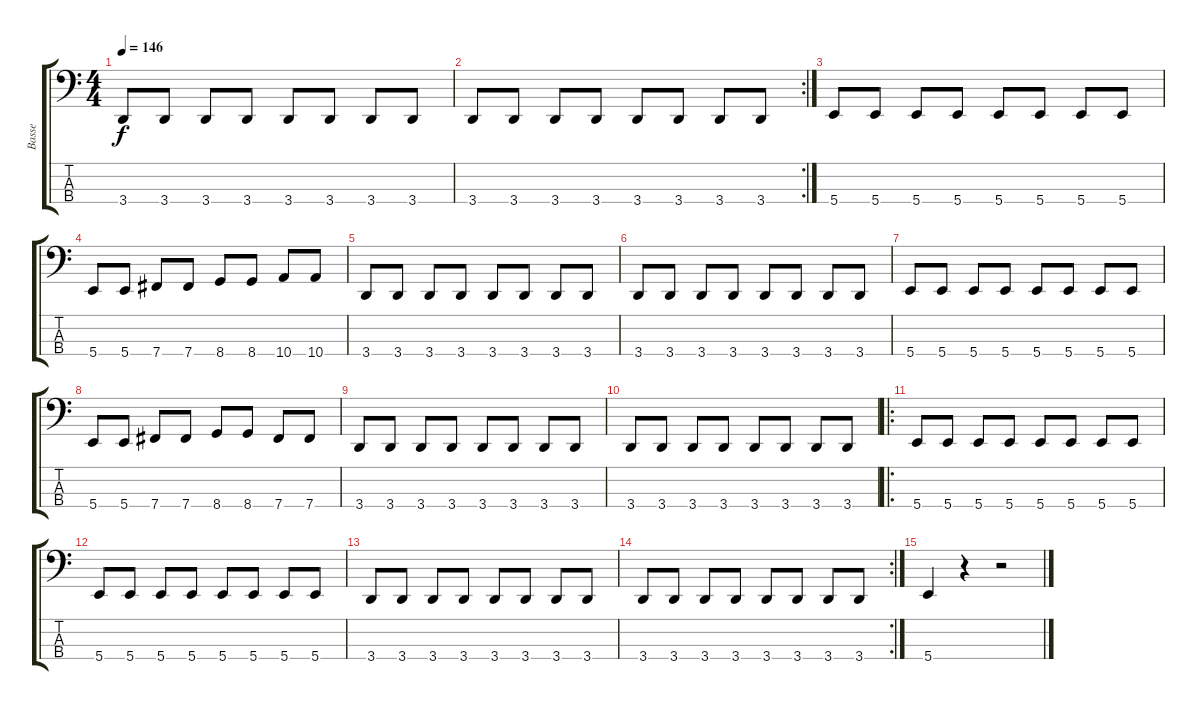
\track ("Basse" "Basse") {instrument electricbassfinger}
\staff {score tabs}
\tuning (D2 A1 E1 B0) {hide}
\ts (4 4)
\tempo 146
\clef f4
\ks c
3.4.8{dy f} 3.4.8 3.4.8 3.4.8 3.4.8 3.4.8 3.4.8 3.4.8 |
\rc 2
3.4.8 3.4.8 3.4.8 3.4.8 3.4.8 3.4.8 3.4.8 3.4.8 |
5.4.8 5.4.8 5.4.8 5.4.8 5.4.8 5.4.8 5.4.8 5.4.8 |
5.4.8 5.4.8 7.4.8 7.4.8 8.4.8 8.4.8 10.4.8 10.4.8 |
3.4.8 3.4.8 3.4.8 3.4.8 3.4.8 3.4.8 3.4.8 3.4.8 |
3.4.8 3.4.8 3.4.8 3.4.8 3.4.8 3.4.8 3.4.8 3.4.8 |
5.4.8 5.4.8 5.4.8 5.4.8 5.4.8 5.4.8 5.4.8 5.4.8 |
5.4.8 5.4.8 7.4.8 7.4.8 8.4.8 8.4.8 7.4.8 7.4.8 |
3.4.8 3.4.8 3.4.8 3.4.8 3.4.8 3.4.8 3.4.8 3.4.8 |
3.4.8 3.4.8 3.4.8 3.4.8 3.4.8 3.4.8 3.4.8 3.4.8 |
\ro
5.4.8 5.4.8 5.4.8 5.4.8 5.4.8 5.4.8 5.4.8 5.4.8 |
5.4.8 5.4.8 5.4.8 5.4.8 5.4.8 5.4.8 5.4.8 5.4.8 |
3.4.8 3.4.8 3.4.8 3.4.8 3.4.8 3.4.8 3.4.8 3.4.8 |
\rc 2
3.4.8 3.4.8 3.4.8 3.4.8 3.4.8 3.4.8 3.4.8 3.4.8 |
5.4.4 r.4 r.2
